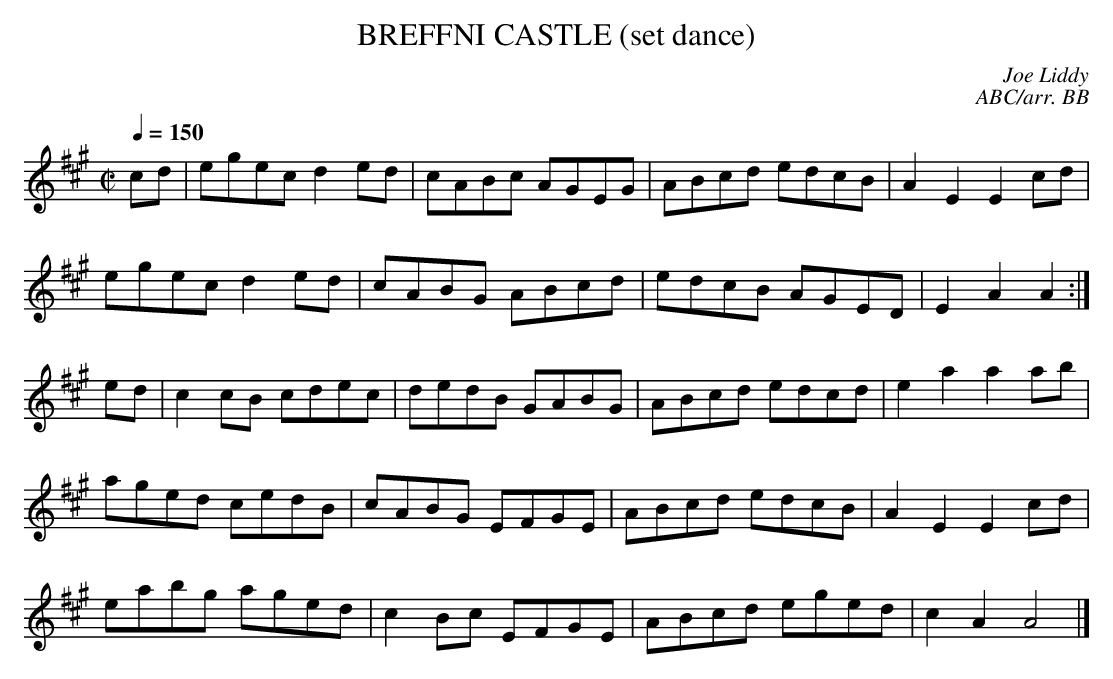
X:1
T:BREFFNI CASTLE (set dance)
C:Joe Liddy
C:ABC/arr. BB
Q:1/4=150
L:1/8
M:C|
K:A
cd|egec d2 ed|cABc AGEG|ABcd edcB|A2 E2 E2 cd |
egec d2 ed|cABG ABcd|edcB AGED|E2 A2 A2 :|
ed|c2 cB cdec|dedB GABG|ABcd edcd|e2 a2 a2 ab |
aged cedB|cABG EFGE|ABcd edcB|A2 E2 E2 cd |
eabg aged|c2Bc EFGE|ABcd eged|c2 A2 A4 |]
